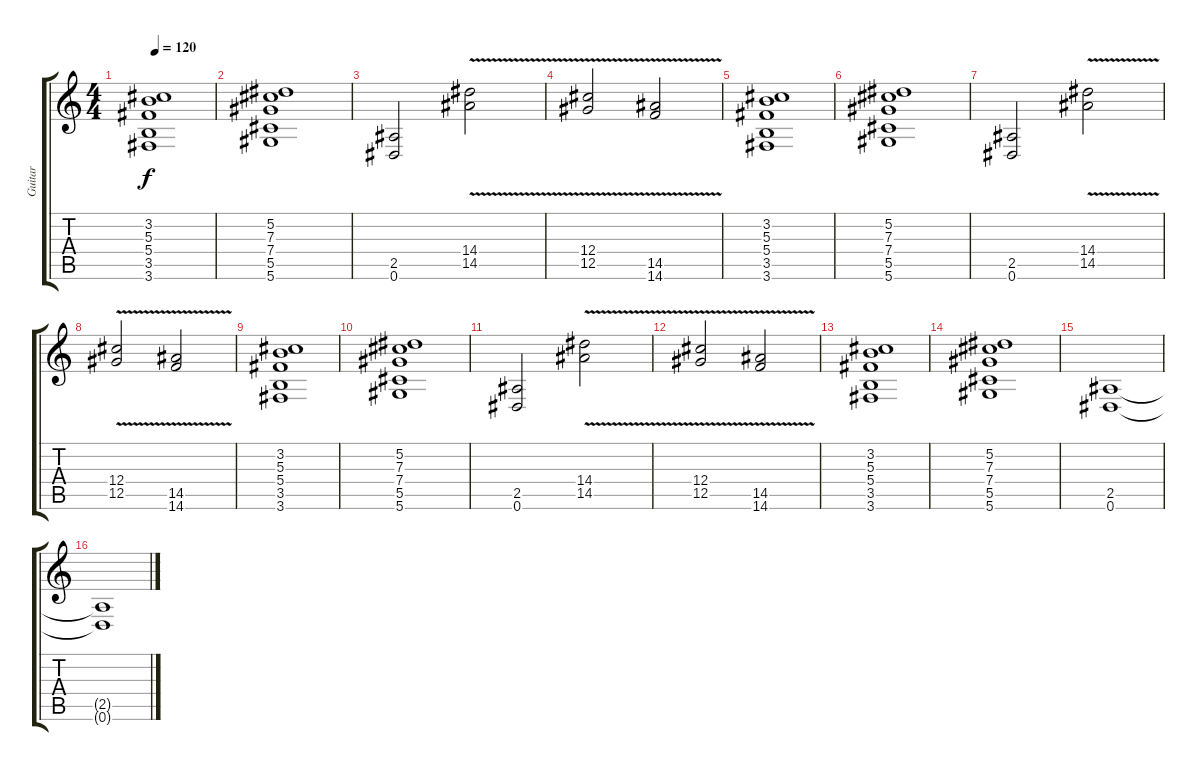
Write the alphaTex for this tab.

\track ("Guitar" "Guitar") {instrument distortionguitar}
\staff {score tabs}
\tuning (Eb4 Bb3 Gb3 Db3 Ab2 Eb2) {hide}
\ts (4 4)
\tempo 120
\clef g2
\ks c
(3.2 5.3 5.4 3.5 3.6).1{dy f} |
(5.2 7.3 7.4 5.5 5.6).1 |
(2.5 0.6).2 (14.4{v} 14.5{v}).2 |
(12.4{v} 12.5{v}).2 (14.5{v} 14.6{v}).2 |
(3.2 5.3 5.4 3.5 3.6).1 |
(5.2 7.3 7.4 5.5 5.6).1 |
(2.5 0.6).2 (14.4{v} 14.5{v}).2 |
(12.4{v} 12.5{v}).2 (14.5{v} 14.6{v}).2 |
(3.2 5.3 5.4 3.5 3.6).1 |
(5.2 7.3 7.4 5.5 5.6).1 |
(2.5 0.6).2 (14.4{v} 14.5{v}).2 |
(12.4{v} 12.5{v}).2 (14.5{v} 14.6{v}).2 |
(3.2 5.3 5.4 3.5 3.6).1 |
(5.2 7.3 7.4 5.5 5.6).1 |
(2.5 0.6).1 |
(2.5{t} 0.6{t}).1
